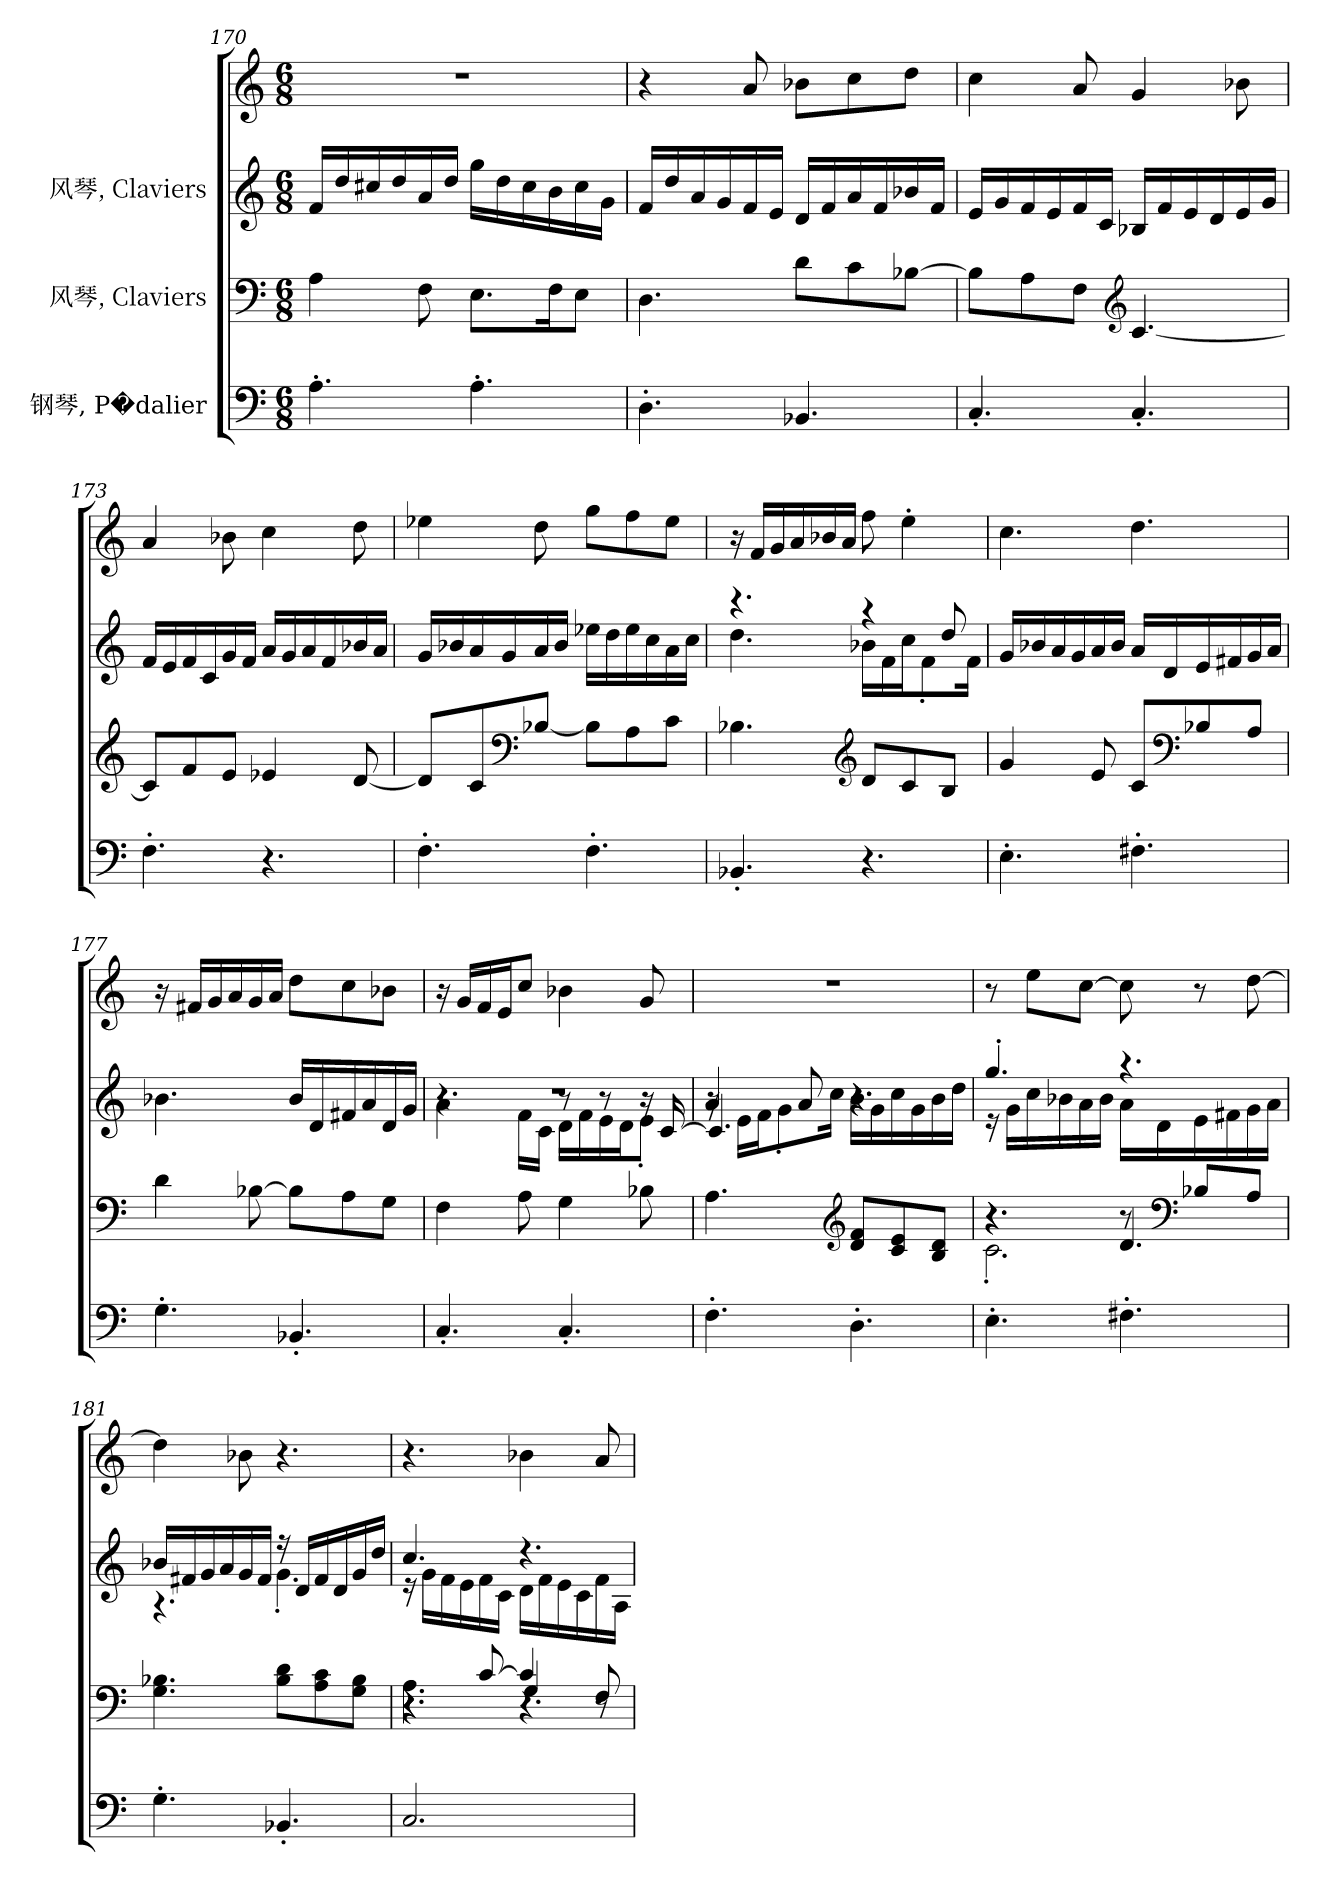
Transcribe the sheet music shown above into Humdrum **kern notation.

**kern	**kern	**kern	**kern
*part3	*part2	*part1	*part1
*staff4	*staff3	*staff2	*staff1
*I"钢琴, P�dalier	*I"风琴, Claviers	*I"风琴, Claviers	*
!!LO:LB:g=z
*clefF4	*clefF4	*clefG2	*clefG2
*k[]	*k[]	*k[]	*k[]
*M6/8	*M6/8	*M6/8	*M6/8
=170	=170	=170	=170
4.A'\	4A\	16f/LL	2.r
.	.	16dd/	.
.	.	16cc#X/	.
.	.	16dd/	.
.	8F\	16a/	.
.	.	16dd/JJ	.
4.A'\	8.E\L	16gg\LL	.
.	.	16dd\	.
.	.	16cc#\	.
.	16F\K	16b\	.
.	8E\J	16cc#\	.
.	.	16g\JJ	.
=171	=171	=171	=171
4.D'\	4.D\	16f/LL	4r
.	.	16dd/	.
.	.	16a/	.
.	.	16g/	.
.	.	16f/	8a/
.	.	16e/JJ	.
4.BB-X/	8d\L	16d/LL	8b-X\L
.	.	16f/	.
.	8c\	16a/	8cc\
.	.	16f/	.
.	[8B-X\J	16b-X/	8dd\J
.	.	16f/JJ	.
=172	=172	=172	=172
4.C'/	8B-\L]	16e/LL	4cc\
.	.	16g/	.
.	8A\	16f/	.
.	.	16e/	.
.	8F\J	16f/	8a/
.	.	16c/JJ	.
*	*clefG2	*	*
4.C'/	[4.c/	16B-X/LL	4g/
.	.	16f/	.
.	.	16e/	.
.	.	16d/	.
.	.	16e/	8b-X\
.	.	16g/JJ	.
!!LO:PB:g=z
=173	=173	=173	=173
4.F'\	8c/L]	16f/LL	4a/
.	.	16e/	.
.	8f/	16f/	.
.	.	16c/	.
.	8e/J	16g/	8b-X\
.	.	16f/JJ	.
4.r	4e-X/	16a/LL	4cc\
.	.	16g/	.
.	.	16a/	.
.	.	16f/	.
.	[8d/	16b-X/	8dd\
.	.	16a/JJ	.
=174	=174	=174	=174
4.F'\	8d/L]	16g/LL	4ee-X\
.	.	16b-X/	.
.	8c/	16a/	.
.	.	16g/	.
*	*clefF4	*	*
.	[8B-X/J	16a/	8dd\
.	.	16b-/JJ	.
4.F'\	8B-\L]	16ee-X\LL	8gg\L
.	.	16dd\	.
.	8A\	16ee-\	8ff\
.	.	16cc\	.
.	8c\J	16a\	8ee-\J
.	.	16cc\JJ	.
=175	=175	=175	=175
*	*	*^	*
4.BB-X'/	4.B-X\	4.r	4.dd\	16r
.	.	.	.	16f/LL
.	.	.	.	16g/
.	.	.	.	16a/
.	.	.	.	16b-X/
.	.	.	.	16a/JJ
*	*clefG2	*	*	*
4.r	8d/L	4r	16b-X\LL	8ff\
.	.	.	16f\	.
.	8c/	.	16cc\J	4ee'\
.	.	.	8f'\	.
.	8B-/J	8dd/	.	.
.	.	.	16f\Jk	.
*	*	*v	*v	*
!!LO:LB:g=z
=176	=176	=176	=176
4.E'\	4g/	16g/LL	4.cc\
.	.	16b-X/	.
.	.	16a/	.
.	.	16g/	.
.	8e/	16a/	.
.	.	16b-/JJ	.
4.F#X'\	8c/L	16a/LL	4.dd\
.	.	16d/	.
*	*clefF4	*	*
.	8B-X/	16e/	.
.	.	16f#X/	.
.	8A/J	16g/	.
.	.	16a/JJ	.
=177	=177	=177	=177
4.G'\	4d\	4.b-X\	16r
.	.	.	16f#X/LL
.	.	.	16g/
.	.	.	16a/
.	[8B-X\	.	16g/
.	.	.	16a/JJ
4.BB-X'/	8B-\L]	16b-/LL	8dd\L
.	.	16d/	.
.	8A\	16f#X/	8cc\
.	.	16a/	.
.	8G\J	16d/	8b-X\J
.	.	16g/JJ	.
=178	=178	=178	=178
*	*	*^	*
*	*	*	*^	*
4.C'/	4F\	2.r	4a\	4.r	16r
.	.	.	.	.	16g/LL
.	.	.	.	.	16f/
.	.	.	.	.	16e/J
.	8A\	.	16f\LL	.	8cc/J
.	.	.	16c\JJ	.	.
4.C'/	4G\	.	16d\LL	8r	4b-X\
.	.	.	16f\	.	.
.	.	.	16e\	8r	.
.	.	.	16d\J	.	.
.	8B-X\	.	8e'\J	16r	8g/
.	.	.	.	[16c/	.
!!LO:LB:g=z
=179	=179	=179	=179	=179	=179
4.F'\	4.A\	4a/	16r	4.c/]	2.r
.	.	.	16e\LL	.	.
.	.	.	16f\J	.	.
.	.	.	8g'\	.	.
.	.	8a/	.	.	.
.	.	.	16cc\Jk	.	.
*	*clefG2	*	*	*	*
4.D'\	8d/ 8f/L	4.r	16b\LL	4.r	.
.	.	.	16g\	.	.
.	8c/ 8e/	.	16cc\	.	.
.	.	.	16g\	.	.
.	8B/ 8d/J	.	16b\	.	.
.	.	.	16dd\JJ	.	.
*	*	*	*v	*v	*
=180	=180	=180	=180	=180
*	*^	*	*	*
*	*	*^	*	*	*
4.E'\	4.r	2.c'\	4.r	4.gg'/	16r	8r
.	.	.	.	.	16g\LL	.
.	.	.	.	.	16cc\	8ee\L
.	.	.	.	.	16b-X\	.
.	.	.	.	.	16a\	[8cc\J
.	.	.	.	.	16b-\JJ	.
4.F#X'\	4.d/	.	8r	4.r	16a\LL	8cc\]
.	.	.	.	.	16d\	.
*	*clefF4	*	*	*	*	*
.	.	.	8B-X/L	.	16e\	8r
.	.	.	.	.	16f#X\	.
.	.	.	8A/J	.	16g\	[8dd\
.	.	.	.	.	16a\JJ	.
*	*v	*v	*v	*	*	*
=181	=181	=181	=181	=181
4.G'\	4.G\ 4.B-X\	16b-X/LL	4.r	4dd\]
.	.	16f#X/	.	.
.	.	16g/	.	.
.	.	16a/	.	.
.	.	16g/	.	8b-X\
.	.	16f#/JJ	.	.
4.BB-X'/	8B-\ 8d\L	16r	4.g'\	4.r
.	.	16d/LL	.	.
.	8A\ 8c\	16f#/	.	.
.	.	16d/	.	.
.	8G\ 8B-\J	16g/	.	.
.	.	16dd/JJ	.	.
!!LO:PB:g=z
=182	=182	=182	=182	=182
*	*^	*	*	*
*	*	*^	*	*	*
2.C/	4r	4.A\	4.r	4.cc/	16r	4.r
.	.	.	.	.	16g\LL	.
.	.	.	.	.	16f\	.
.	.	.	.	.	16e\	.
.	[8c/	.	.	.	16f\	.
.	.	.	.	.	16c\JJ	.
.	4c/]	4.r	4G/	4.r	16d\LL	4b-X\
.	.	.	.	.	16f\	.
.	.	.	.	.	16e\	.
.	.	.	.	.	16c\	.
.	8r	.	8F/	.	16f\	8a/
.	.	.	.	.	16A\JJ	.
*	*v	*v	*v	*	*	*
*	*	*v	*v	*
=	=	=	=
*-	*-	*-	*-
